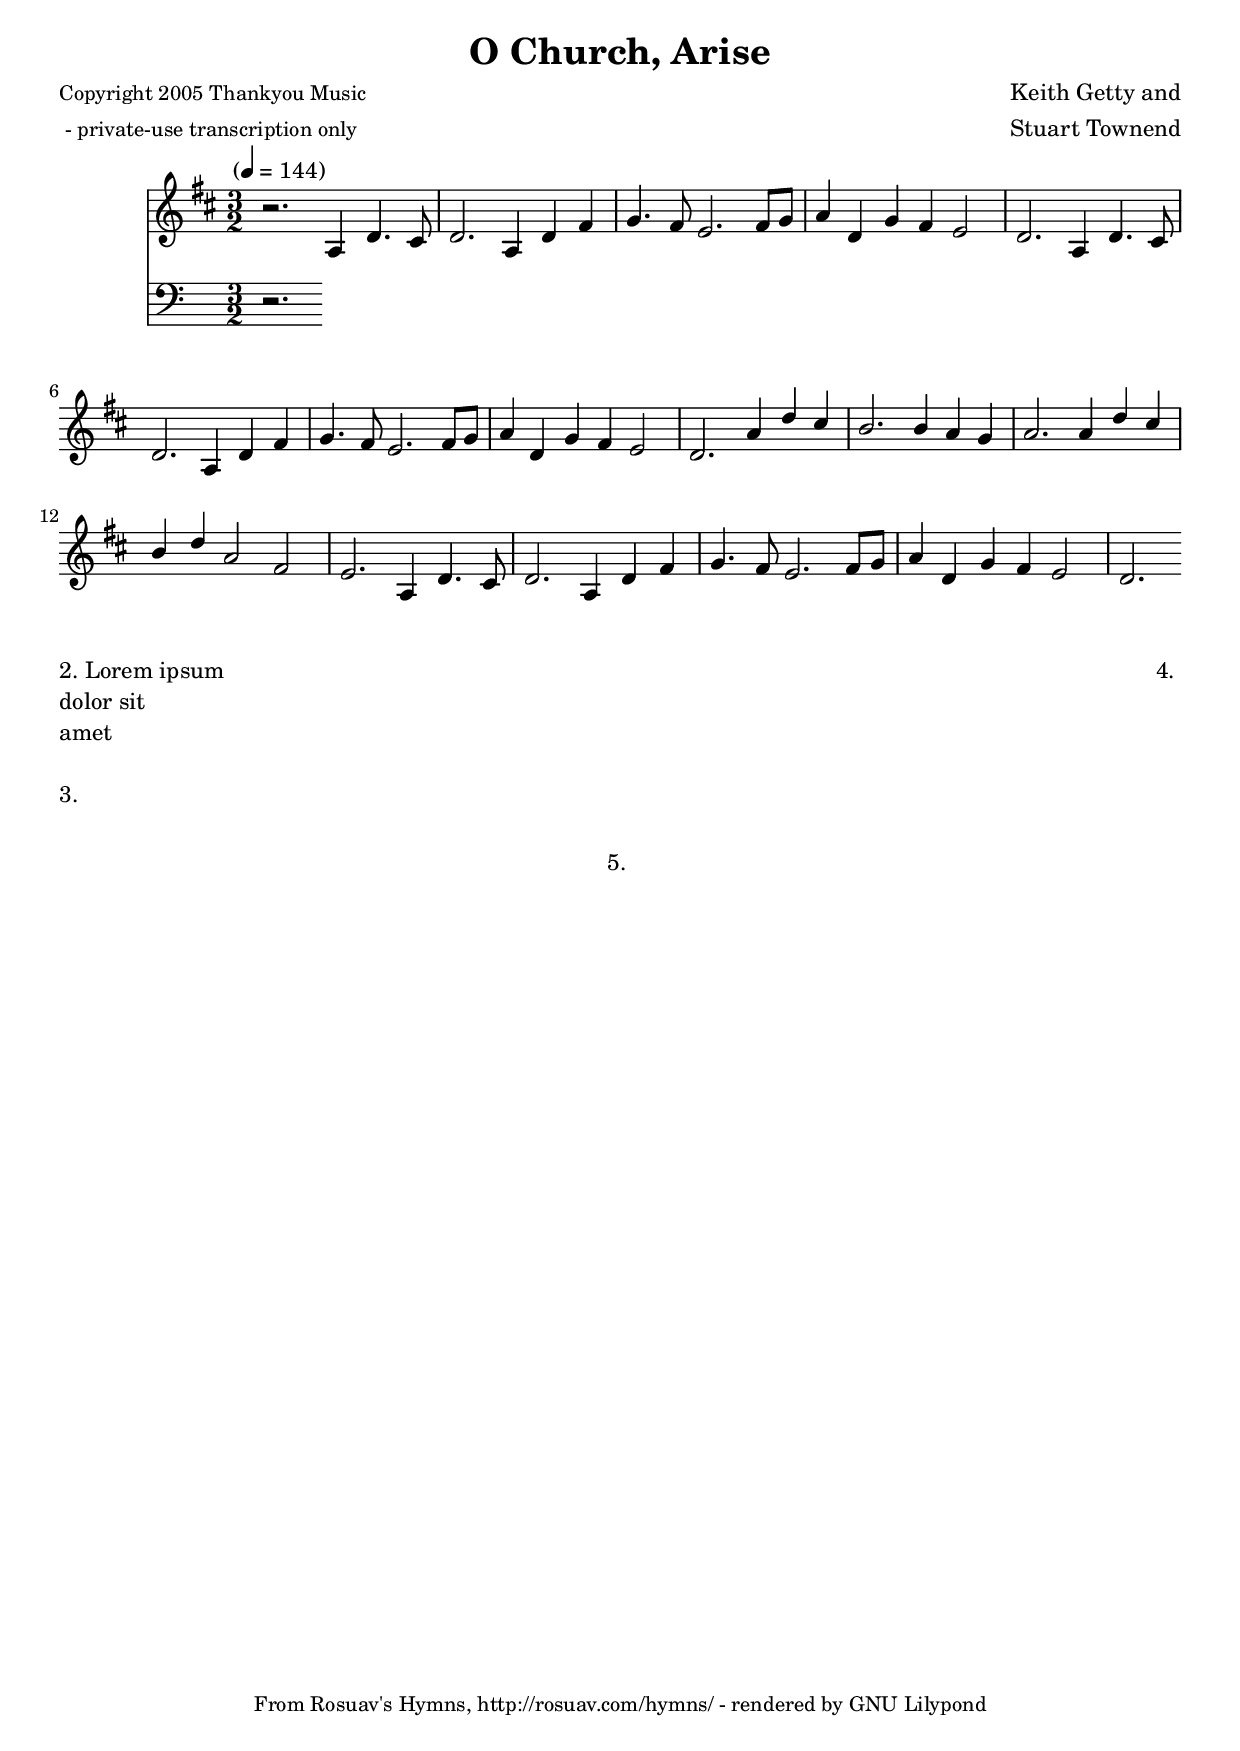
% Keith Getty/Stuart Townend: O Church, Arise!
\include "../Hymnal.ly"

\header
{
	title="O Church, Arise"
	composer=\markup { \right-column { "Keith Getty and" "Stuart Townend" } }
	poet=\markup { \left-column { \smaller "Copyright 2005 Thankyou Music" \smaller " - private-use transcription only" } }
}

\score {
	<<
		\new ChordNames {
			\set chordChanges = ##t
			\transpose c c,
			\chordmode {
			}
		}
		\new Staff <<
			\set Staff.midiInstrument = "acoustic grand"
			\key d \major
			\time 3/2
			\tempo "" 4 = 144
			\new Voice = "sops" \relative f' {
				r2.
				\voiceOne
				a,4 d4. cs8 d2. a4 d fs g4. fs8 e2. fs8 g a4 d, g fs e2 d2.
				a4 d4. cs8 d2. a4 d fs g4. fs8 e2. fs8 g a4 d, g fs e2 d2.
				a'4 d cs b2. b4 a g a2. a4 d cs b d a2 fs2 e2.
				a,4 d4. cs8 d2. a4 d fs g4. fs8 e2. fs8 g a4 d, g fs e2 d2.
			}
			\addlyrics { \lyr \lyricmode {
				!
			} }
			\new Voice = "alto" \relative f' {
				s2. % The same rest, but as a spacer so it doesn't print
				\voiceTwo
			}
		>>
		\new Staff <<
			\clef bass
			\key c \major
			\new Voice = "tenor" \relative c' {
				r2.
				\voiceOne
			}
			\new Voice = "bass" \relative c' {
				s2.
				\voiceTwo
			}
		>>
	>>
	\layout { }
	\midi { \context { \ChordNameVoice \remove Note_performer } } % Stop chords from sounding in the MIDI
}

% Additional verses
\markup \fill-line {
\column {
"2. Lorem ipsum"
"dolor sit"
"amet"
" "
"3. "
" "
}
\column {
"4. "
" "
" "
}
}
% Odd verse in the middle of the line (drop this section if even verse count)
\markup \fill-line { \column {
" "
"5. "
}}
